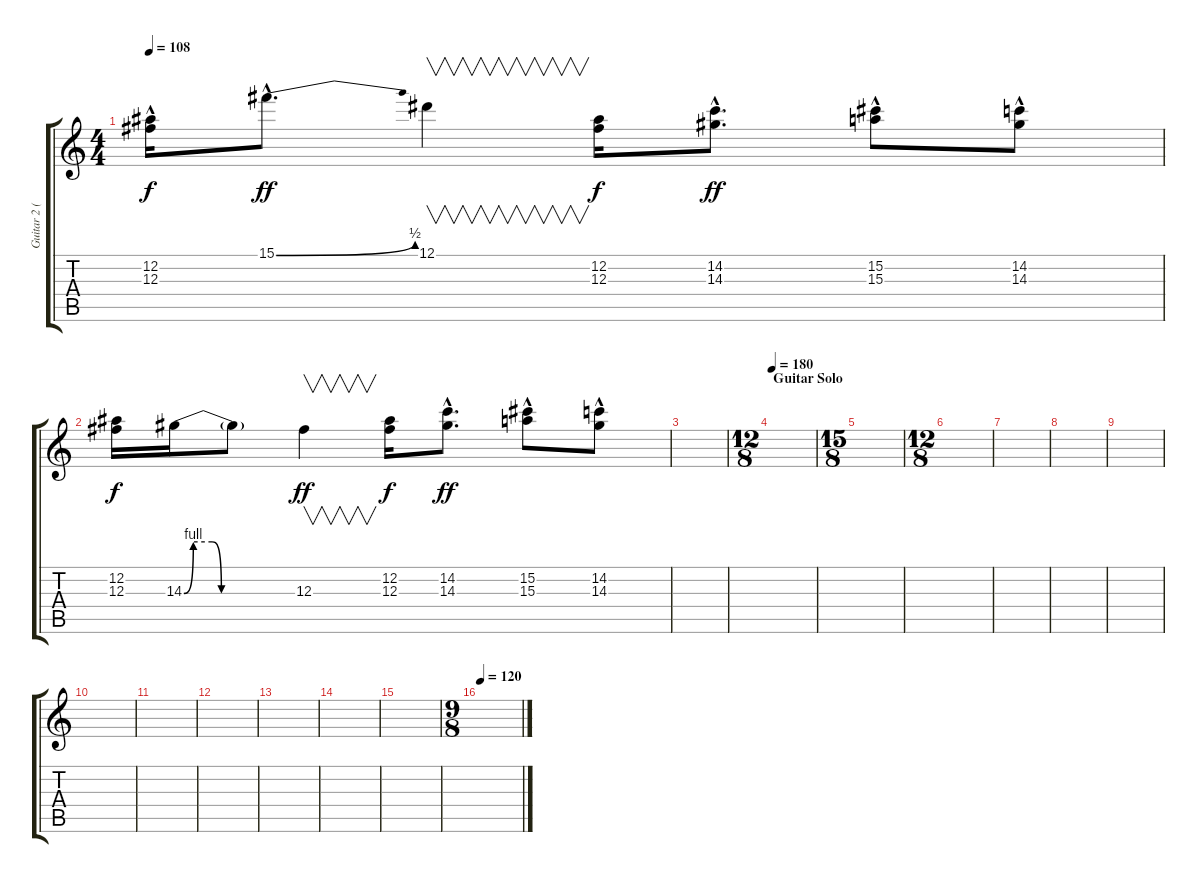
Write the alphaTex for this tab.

\track ("Guitar 2 (Larry Lee)" "Guitar 2 (") {instrument overdrivenguitar}
\staff {score tabs}
\tuning (Eb4 Bb3 Gb3 Db3 Ab2 Eb2) {hide}
\ts (4 4)
\tempo 108
\clef g2
\ks c
(12.2{hac} 12.3{hac}).16{dy f} 15.1{be (bend 0 0 60 2) hac}.8{d dy ff} 12.1.4{v} (12.2 12.3).16{dy f} (14.2{hac} 14.3{hac}).8{d dy ff} (15.2{hac} 15.3{hac}).8 (14.2{hac} 14.3{hac}).8 |
(12.2 12.3).16{dy f} 14.3{be (custom 0 0 5 4 15 4 20 0 60 0)}.16 14.3{t}.8 12.3.4{v dy ff} (12.2 12.3).16{dy f} (14.2{hac} 14.3{hac}).8{d dy ff} (15.2{hac} 15.3{hac}).8 (14.2{hac} 14.3{hac}).8 |
|
\ts (12 8)
\section ("" "Guitar Solo")
\tempo 180
|
\ts (15 8)
|
\ts (12 8)
|
|
|
|
|
|
|
|
|
|
\ts (9 8)
\tempo 120
